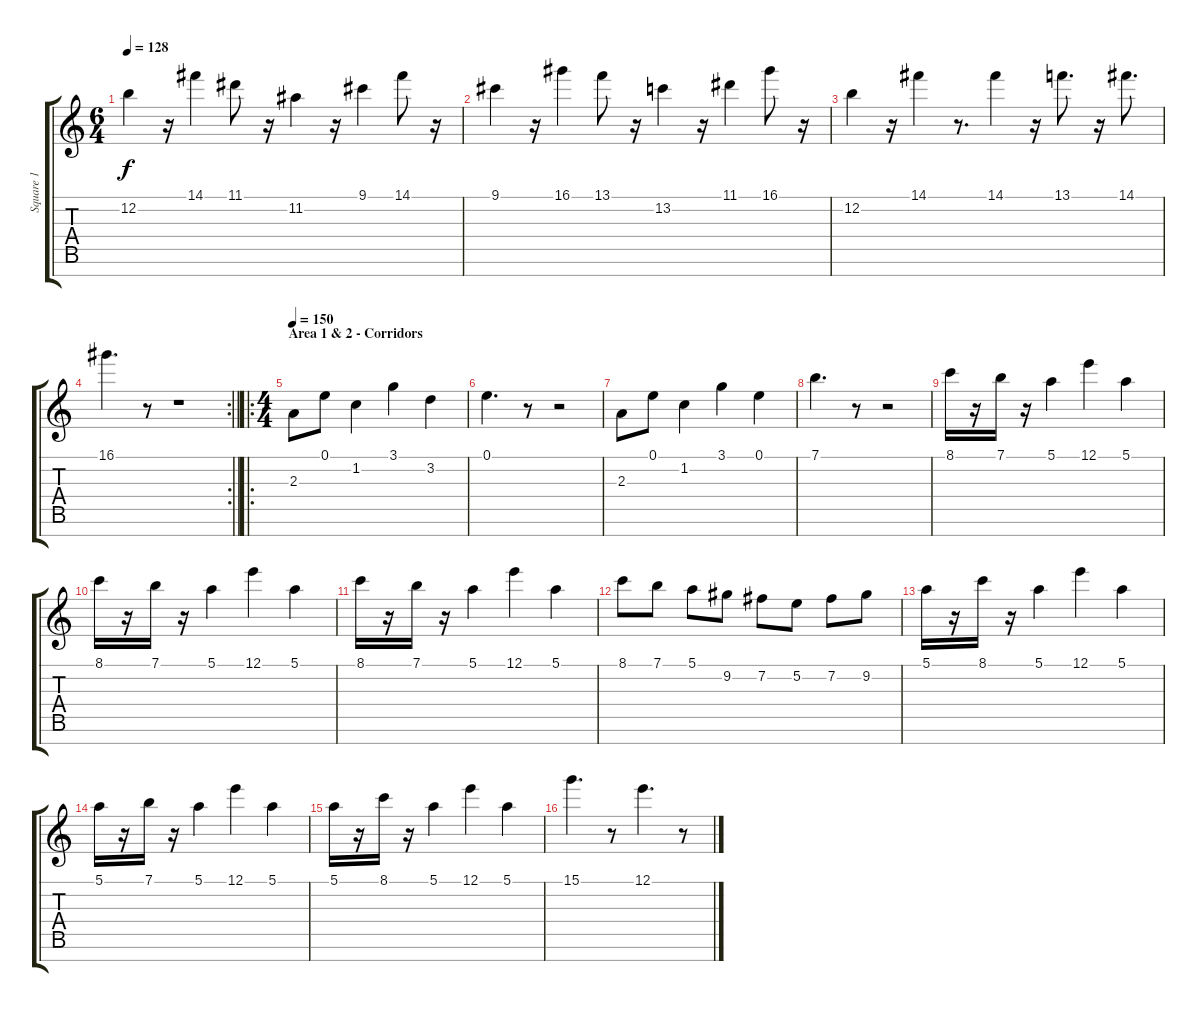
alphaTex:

\track ("Square 1" "Square 1") {instrument overdrivenguitar}
\staff {score tabs}
\tuning (E4 B3 G3 D3 A2 E2 B1) {hide}
\ts (6 4)
\tempo 128
\clef g2
\ks c
12.2.4{dy f} r.16 14.1.4 11.1.8 r.16 11.2.4 r.16 9.1.4 14.1.8 r.16 |
9.1.4 r.16 16.1.4 13.1.8 r.16 13.2.4 r.16 11.1.4 16.1.8 r.16 |
12.2.4 r.16 14.1.4 r.8{d} 14.1.4 r.16 13.1.8{d} r.16 14.1.8{d} |
\rc 2
\barLineRight lightlight
16.1.4{d} r.8 r.1 |
\ro
\ts (4 4)
\section ("" "Area 1 & 2 - Corridors")
\tempo 150
2.3.8{volume 13 instrument overdrivenguitar} 0.1.8 1.2.4 3.1.4 3.2.4 |
0.1.4{d} r.8 r.2 |
2.3.8 0.1.8 1.2.4 3.1.4 0.1.4 |
7.1.4{d} r.8 r.2 |
8.1.16 r.16 7.1.16 r.16 5.1.4 12.1.4 5.1.4 |
8.1.16 r.16 7.1.16 r.16 5.1.4 12.1.4 5.1.4 |
8.1.16 r.16 7.1.16 r.16 5.1.4 12.1.4 5.1.4 |
8.1.8 7.1.8 5.1.8 9.2.8 7.2.8 5.2.8 7.2.8 9.2.8 |
5.1.16 r.16 8.1.16 r.16 5.1.4 12.1.4 5.1.4 |
5.1.16 r.16 7.1.16 r.16 5.1.4 12.1.4 5.1.4 |
5.1.16 r.16 8.1.16 r.16 5.1.4 12.1.4 5.1.4 |
15.1.4{d} r.8 12.1.4{d} r.8
